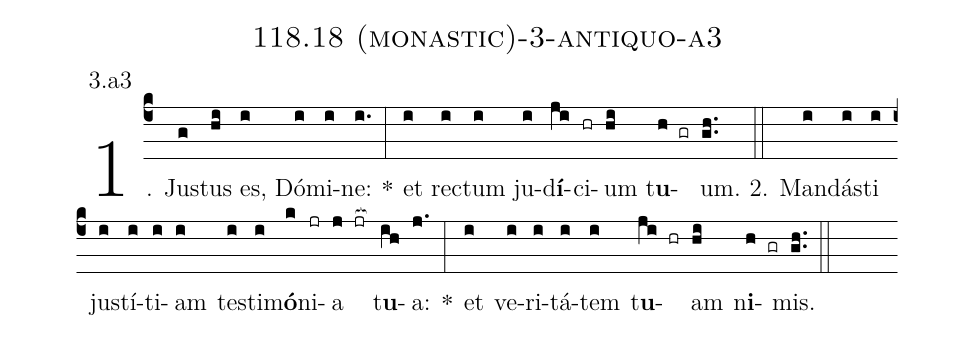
name: 118.18 (monastic)-3-antiquo-a3;
annotation: 3.a3;
%%
(c4)1. Jus(g)tus(hi) es,(i) Dó(i)mi(i)ne:(i.) *(:) et(i) rec(i)tum(i) ju(i)d<b>í</b>(ji)ci(hr)um(hi) t<b>u</b>(h gr)um.(gh..) (::)
2. Man(i)dás(i)ti(i) jus(i)tí(i)ti(i)am(i) tes(i)ti(i)m<b>ó</b>(k)ni(jr)a(j jr[ocb:1{]) t<b>u</b>(ih[ocb:0}])a:(j.) *(:) et(i) ve(i)ri(i)tá(i)tem(i) t<b>u</b>(ji hr)am(hi) n<b>i</b>(h gr)mis.(gh..) (::)
